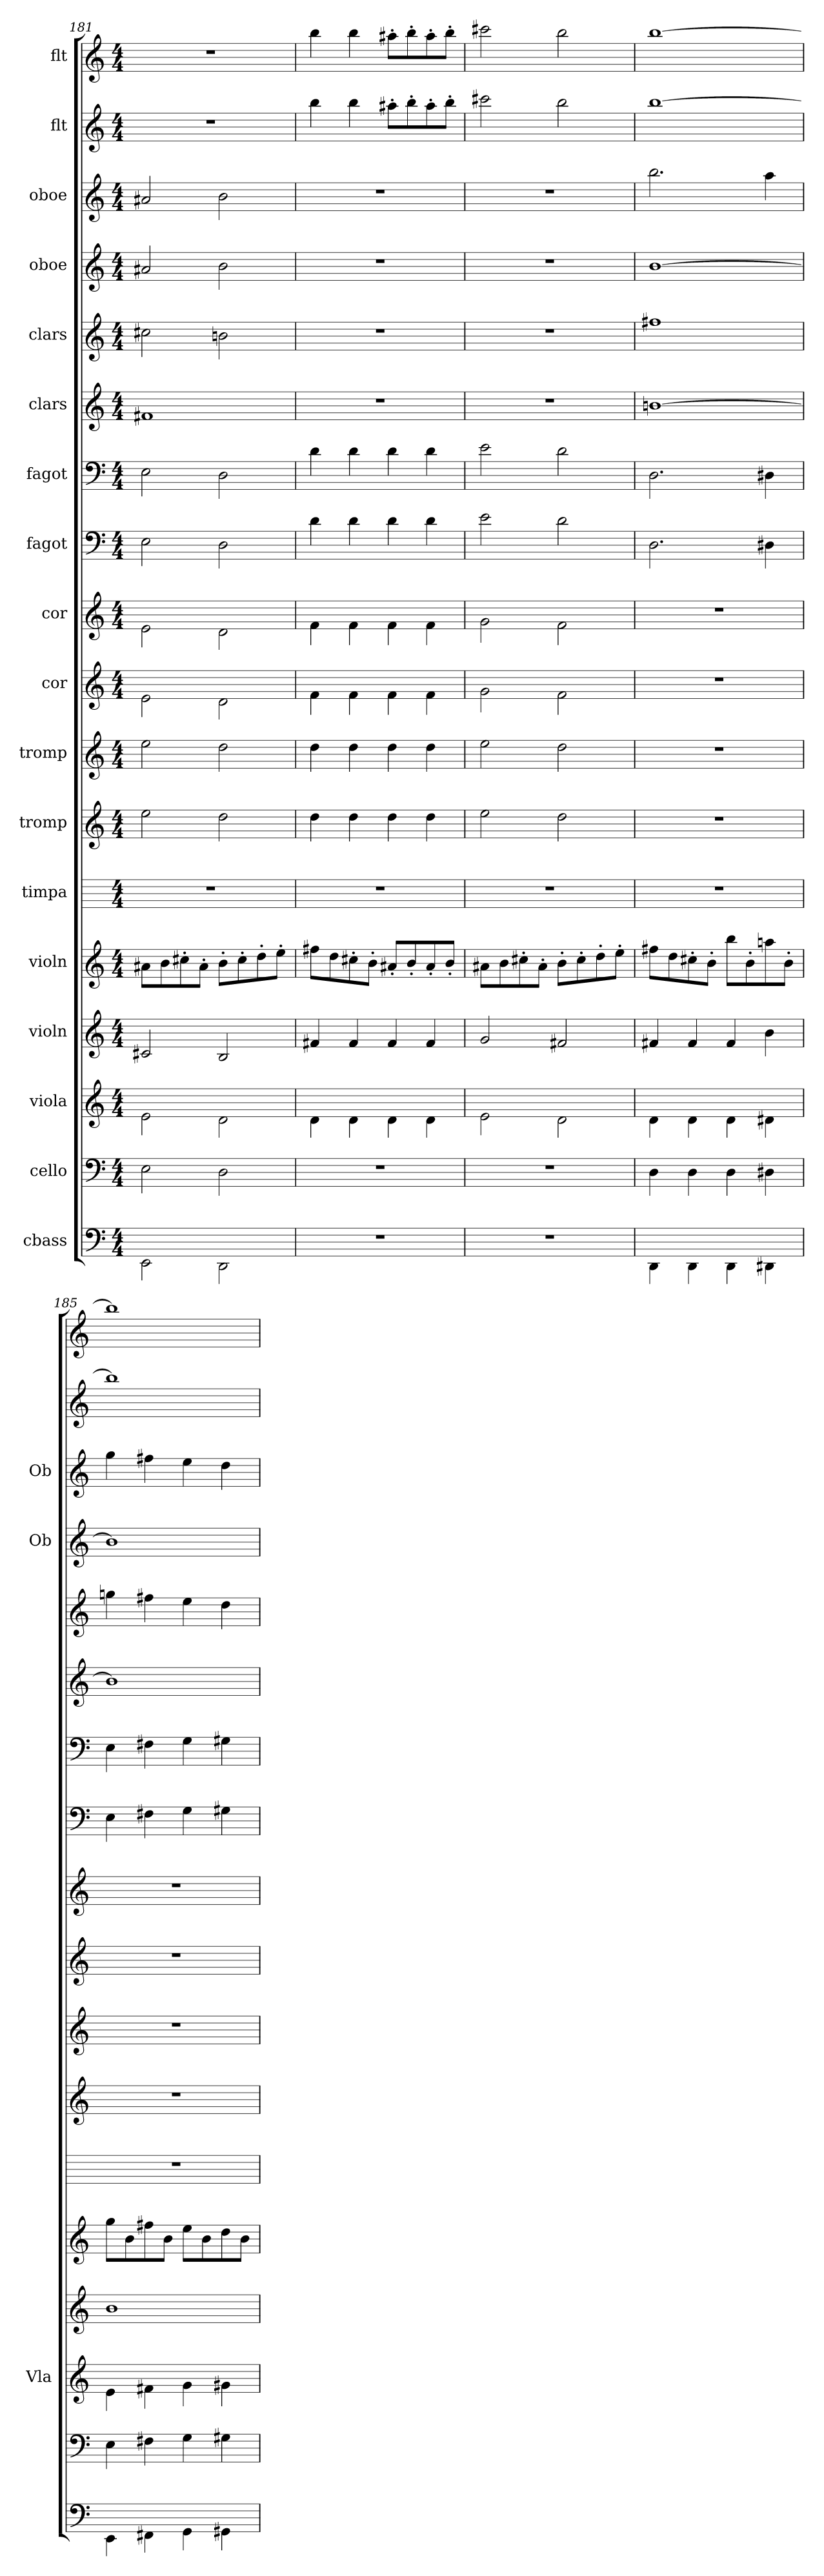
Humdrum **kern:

**kern	**kern	**kern	**kern	**kern	**kern	**kern	**kern	**kern	**kern	**kern	**kern	**kern	**kern	**kern	**kern	**kern	**kern
*part18	*part17	*part16	*part15	*part14	*part13	*part12	*part11	*part10	*part9	*part8	*part7	*part6	*part5	*part4	*part3	*part2	*part1
*staff18	*staff17	*staff16	*staff15	*staff14	*staff13	*staff12	*staff11	*staff10	*staff9	*staff8	*staff7	*staff6	*staff5	*staff4	*staff3	*staff2	*staff1
*I"cbass	*I"cello	*I"viola	*I"violn	*I"violn	*I"timpa	*I"tromp	*I"tromp	*I"cor	*I"cor	*I"fagot	*I"fagot	*I"clars	*I"clars	*I"oboe	*I"oboe	*I"flt	*I"flt
*	*	*I'Vla	*	*	*	*	*	*	*	*	*	*	*	*I'Ob	*I'Ob	*	*
*	*	*	*	*	*	*	*	*ITrd4c7	*ITrd4c7	*	*	*	*	*	*	*	*
*M4/4	*M4/4	*M4/4	*M4/4	*M4/4	*M4/4	*M4/4	*M4/4	*M4/4	*M4/4	*M4/4	*M4/4	*M4/4	*M4/4	*M4/4	*M4/4	*M4/4	*M4/4
=181	=181	=181	=181	=181	=181	=181	=181	=181	=181	=181	=181	=181	=181	=181	=181	=181	=181
2EE\	2E\	2e\	2c#/	8a#\L	1r	2ee\	2ee\	2A\	2A\	2E\	2E\	1f#/	2cc#\	2a#/	2a#/	1r	1r
.	.	.	.	8b\	.	.	.	.	.	.	.	.	.	.	.	.	.
.	.	.	.	8cc#'>\	.	.	.	.	.	.	.	.	.	.	.	.	.
.	.	.	.	8a#'>\J	.	.	.	.	.	.	.	.	.	.	.	.	.
2DD\	2D\	2d\	2B/	8b'>\L	.	2dd\	2dd\	2G\	2G\	2D\	2D\	.	2bn\	2b\	2b\	.	.
.	.	.	.	8cc#'>\	.	.	.	.	.	.	.	.	.	.	.	.	.
.	.	.	.	8dd'>\	.	.	.	.	.	.	.	.	.	.	.	.	.
.	.	.	.	8ee'>\J	.	.	.	.	.	.	.	.	.	.	.	.	.
=182	=182	=182	=182	=182	=182	=182	=182	=182	=182	=182	=182	=182	=182	=182	=182	=182	=182
1r	1r	4d\	4f#/	8ff#\L	1r	4dd\	4dd\	4B\	4B\	4d\	4d\	1r	1r	1r	1r	4bb\	4bb\
.	.	.	.	8dd\	.	.	.	.	.	.	.	.	.	.	.	.	.
.	.	4d\	4f#/	8cc#'>\	.	4dd\	4dd\	4B\	4B\	4d\	4d\	.	.	.	.	4bb\	4bb\
.	.	.	.	8b'>\J	.	.	.	.	.	.	.	.	.	.	.	.	.
.	.	4d\	4f#/	8a#'>/L	.	4dd\	4dd\	4B\	4B\	4d\	4d\	.	.	.	.	8aa#'>\L	8aa#'>\L
.	.	.	.	8b'>/	.	.	.	.	.	.	.	.	.	.	.	8bb'>\	8bb'>\
.	.	4d\	4f#/	8a#'>/	.	4dd\	4dd\	4B\	4B\	4d\	4d\	.	.	.	.	8aa#'>\	8aa#'>\
.	.	.	.	8b'>/J	.	.	.	.	.	.	.	.	.	.	.	8bb'>\J	8bb'>\J
=183	=183	=183	=183	=183	=183	=183	=183	=183	=183	=183	=183	=183	=183	=183	=183	=183	=183
1r	1r	2e\	2g/	8a#\L	1r	2ee\	2ee\	2c\	2c\	2e\	2e\	1r	1r	1r	1r	2ccc#\	2ccc#\
.	.	.	.	8b\	.	.	.	.	.	.	.	.	.	.	.	.	.
.	.	.	.	8cc#'>\	.	.	.	.	.	.	.	.	.	.	.	.	.
.	.	.	.	8a#'>\J	.	.	.	.	.	.	.	.	.	.	.	.	.
.	.	2d\	2f#/	8b'>\L	.	2dd\	2dd\	2B\	2B\	2d\	2d\	.	.	.	.	2bb\	2bb\
.	.	.	.	8cc#'>\	.	.	.	.	.	.	.	.	.	.	.	.	.
.	.	.	.	8dd'>\	.	.	.	.	.	.	.	.	.	.	.	.	.
.	.	.	.	8ee'>\J	.	.	.	.	.	.	.	.	.	.	.	.	.
=184	=184	=184	=184	=184	=184	=184	=184	=184	=184	=184	=184	=184	=184	=184	=184	=184	=184
4DD\	4D\	4d\	4f#/	8ff#\L	1r	1r	1r	1r	1r	2.D\	2.D\	[1bn\	1ff#\	[1b\	2.bb\	[1bb\	[1bb\
.	.	.	.	8dd\	.	.	.	.	.	.	.	.	.	.	.	.	.
4DD\	4D\	4d\	4f#/	8cc#'>\	.	.	.	.	.	.	.	.	.	.	.	.	.
.	.	.	.	8b'>\J	.	.	.	.	.	.	.	.	.	.	.	.	.
4DD\	4D\	4d\	4f#/	8bb\L	.	.	.	.	.	.	.	.	.	.	.	.	.
.	.	.	.	8b'>\	.	.	.	.	.	.	.	.	.	.	.	.	.
4DD#\	4D#\	4d#\	4b\	8aan\	.	.	.	.	.	4D#\	4D#\	.	.	.	4aa\	.	.
.	.	.	.	8b'>\J	.	.	.	.	.	.	.	.	.	.	.	.	.
=185	=185	=185	=185	=185	=185	=185	=185	=185	=185	=185	=185	=185	=185	=185	=185	=185	=185
4EE\	4E\	4e\	1b\	8gg\L	1r	1r	1r	1r	1r	4E\	4E\	1bn\]	4ggn\	1b\]	4gg\	1bb\]	1bb\]
.	.	.	.	8b\	.	.	.	.	.	.	.	.	.	.	.	.	.
4FF#\	4F#\	4f#\	.	8ff#\	.	.	.	.	.	4F#\	4F#\	.	4ff#\	.	4ff#\	.	.
.	.	.	.	8b\J	.	.	.	.	.	.	.	.	.	.	.	.	.
4GG\	4G\	4g\	.	8ee\L	.	.	.	.	.	4G\	4G\	.	4ee\	.	4ee\	.	.
.	.	.	.	8b\	.	.	.	.	.	.	.	.	.	.	.	.	.
4GG#\	4G#\	4g#\	.	8dd\	.	.	.	.	.	4G#\	4G#\	.	4dd\	.	4dd\	.	.
.	.	.	.	8b\J	.	.	.	.	.	.	.	.	.	.	.	.	.
=	=	=	=	=	=	=	=	=	=	=	=	=	=	=	=	=	=
*-	*-	*-	*-	*-	*-	*-	*-	*-	*-	*-	*-	*-	*-	*-	*-	*-	*-
